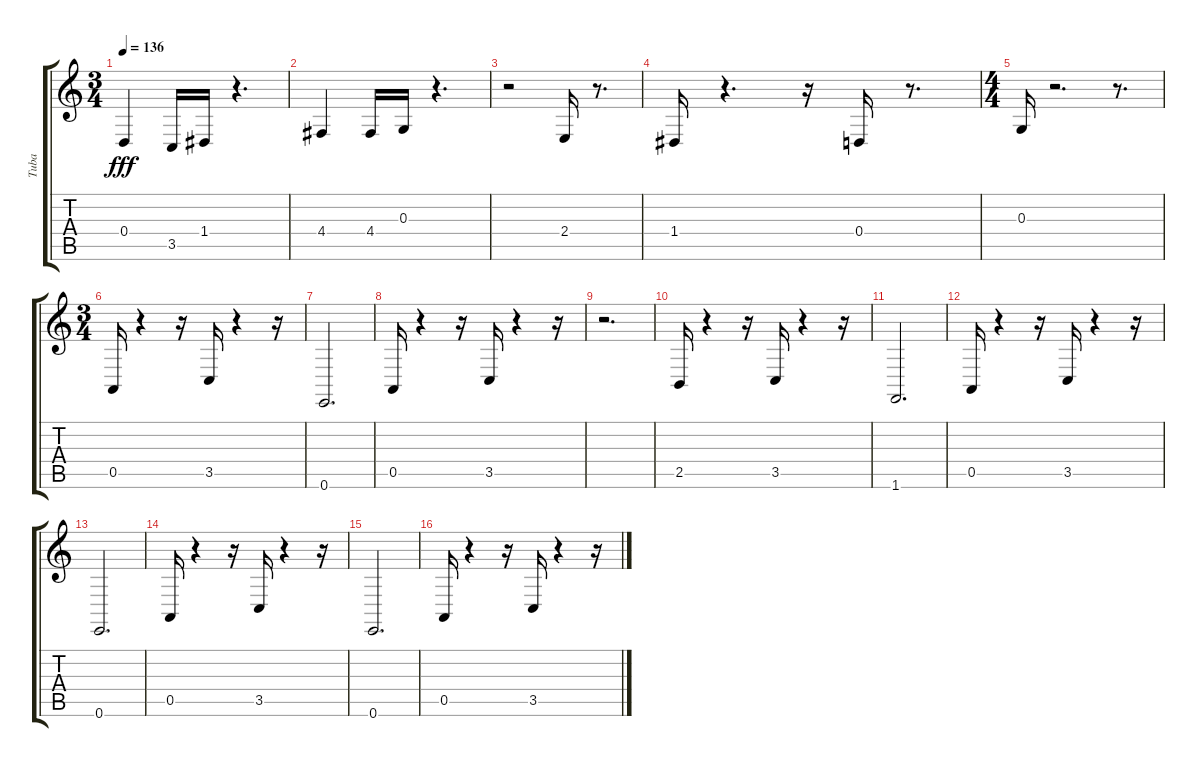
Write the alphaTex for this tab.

\track ("Tuba" "Tuba") {instrument tuba}
\staff {score tabs}
\tuning (E4 B3 G3 D3 A2 E2) {hide}
\ts (3 4)
\tempo 136
\clef g2
\ks c
0.4.4{dy fff} 3.5.16 1.4.16 r.4{d} |
4.4.4 4.4.16 0.3.16 r.4{d} |
r.2 2.4.16 r.8{d} |
1.4.16 r.4{d} r.16 0.4.16 r.8{d} |
\ts (4 4)
0.3.16 r.2{d} r.8{d} |
\ts (3 4)
0.5.16 r.4 r.16 3.5.16 r.4 r.16 |
0.6.2{d} |
0.5.16 r.4 r.16 3.5.16 r.4 r.16 |
r.2{d} |
2.5.16 r.4 r.16 3.5.16 r.4 r.16 |
1.6.2{d} |
0.5.16 r.4 r.16 3.5.16 r.4 r.16 |
0.6.2{d} |
0.5.16 r.4 r.16 3.5.16 r.4 r.16 |
0.6.2{d} |
0.5.16 r.4 r.16 3.5.16 r.4 r.16
